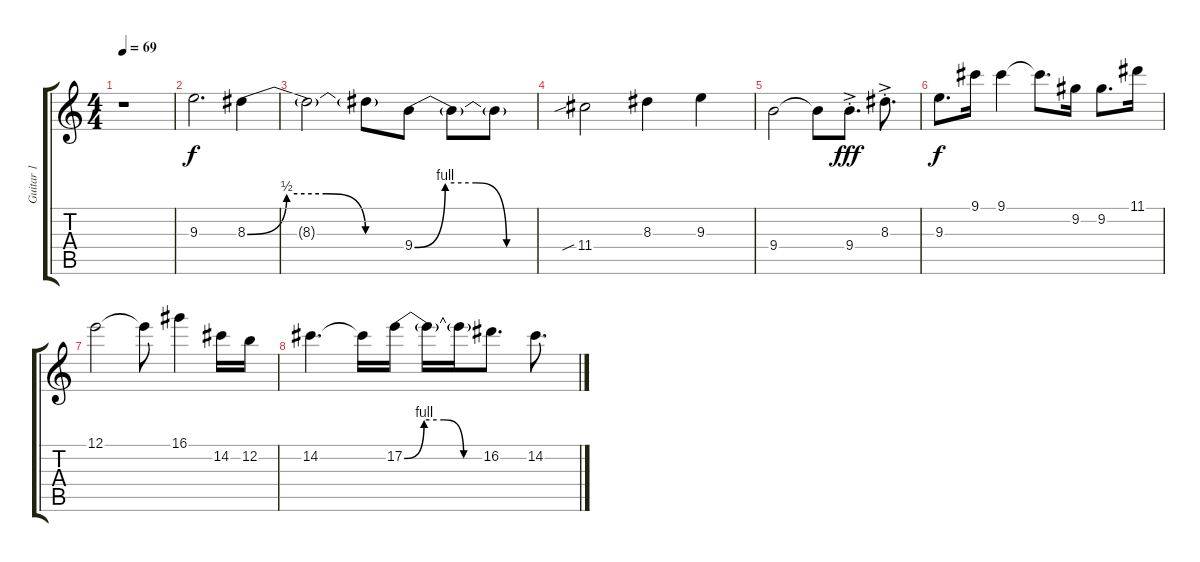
\track ("Guitar 1" "Guitar 1") {instrument distortionguitar}
\staff {score tabs}
\tuning (E4 B3 G3 D3 A2 E2) {hide}
\ts (4 4)
\tempo 69
\clef g2
\ks c
r.1{dy f} |
9.3.2{d} 8.3{be (custom 0 0 15 2 30 2 45 0 60 0)}.4 |
8.3{t}.2 8.3{t}.8 9.4{be (custom 0 0 15 4 30 4 45 0 60 0)}.8 9.4{t}.8 9.4{t}.8 |
11.4{sib}.2 8.3.4 9.3.4 |
9.4.2 9.4{t}.8 9.4{ac st}.8{d dy fff} 8.3{ac st}.8{d} |
9.3.8{d dy f} 9.1.16 9.1.4 9.1{t}.8{d} 9.2.16 9.2.8{d} 11.1.16 |
12.1.2 12.1{t}.8 16.1.4 14.2.16 12.2.16 |
14.2.4{d} 14.2{t}.16 17.2{be (custom 0 0 15 4 30 4 45 0 60 0)}.16 17.2{t}.16 17.2{t}.16 16.2.8{d} 14.2.8{d}
